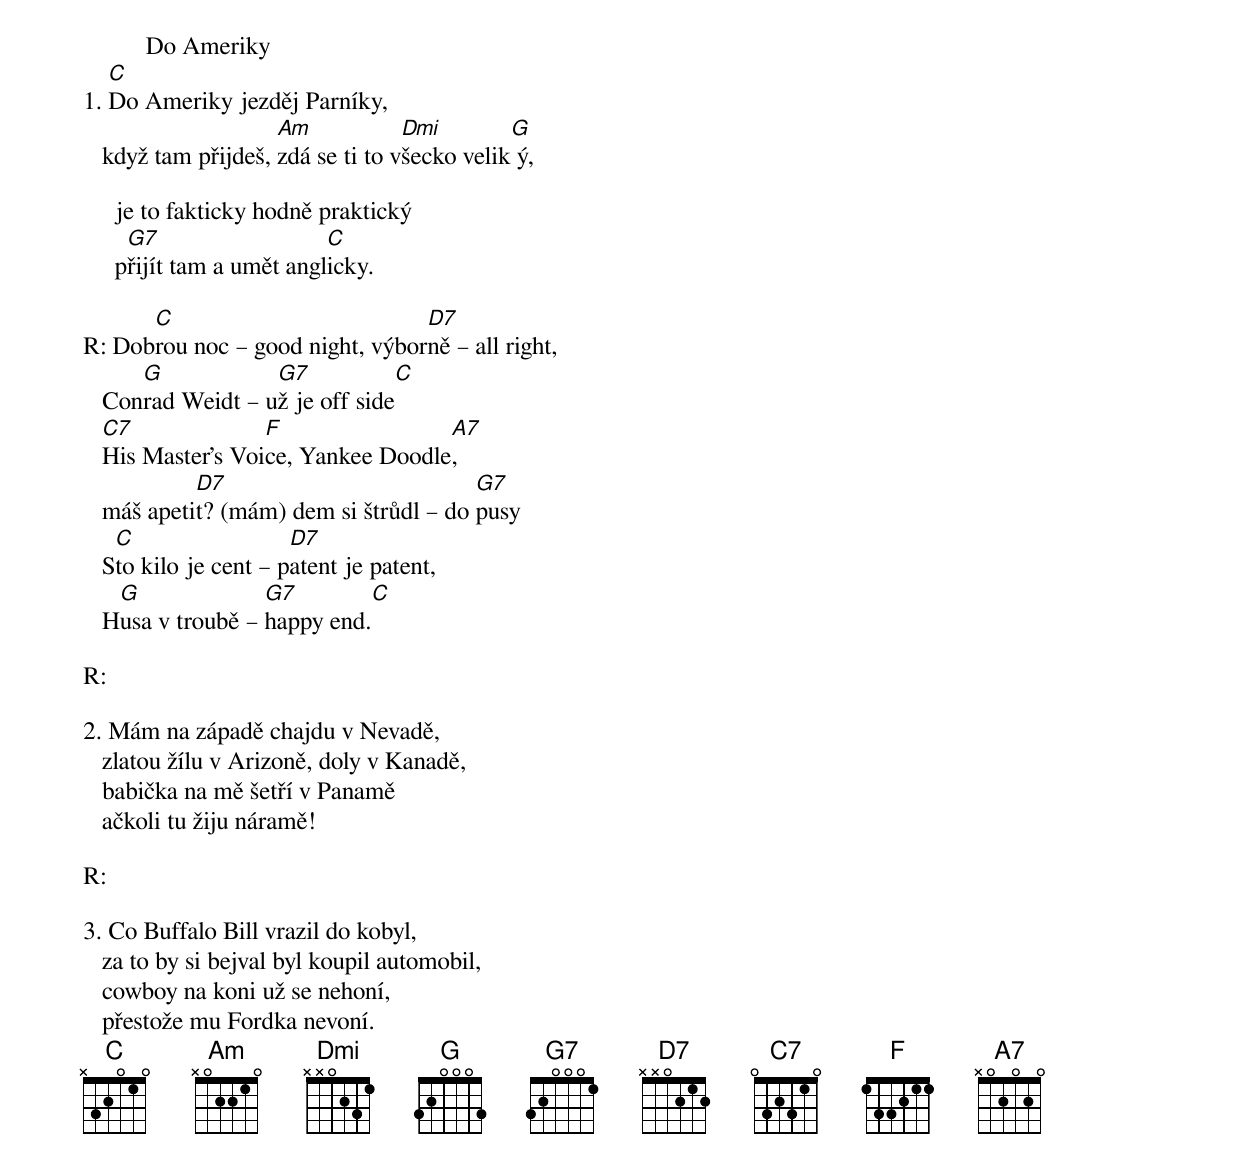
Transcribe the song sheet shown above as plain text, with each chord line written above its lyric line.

          Do Ameriky
   C
1. Do Ameriky jezděj Parníky,
                     Am            Dmi        G
   když tam přijdeš, zdá se ti to všecko velik ý,

     je to fakticky hodně praktický
      G7                   C
     přijít tam a umět anglicky.

      C                          D7
R: Dobrou noc – good night, výborně – all right,
      G            G7            C
   Conrad Weidt – už je off side
   C7              F                A7
   His Master’s Voice, Yankee Doodle,
            D7                          G7
   máš apetit? (mám) dem si štrůdl – do pusy
    C                  D7
   Sto kilo je cent – patent je patent,
    G              G7          C
   Husa v troubě – happy end.

R:

2. Mám na západě chajdu v Nevadě,
   zlatou žílu v Arizoně, doly v Kanadě,
   babička na mě šetří v Panamě
   ačkoli tu žiju náramě!

R:

3. Co Buffalo Bill vrazil do kobyl,
   za to by si bejval byl koupil automobil,
   cowboy na koni už se nehoní,
   přestože mu Fordka nevoní.
